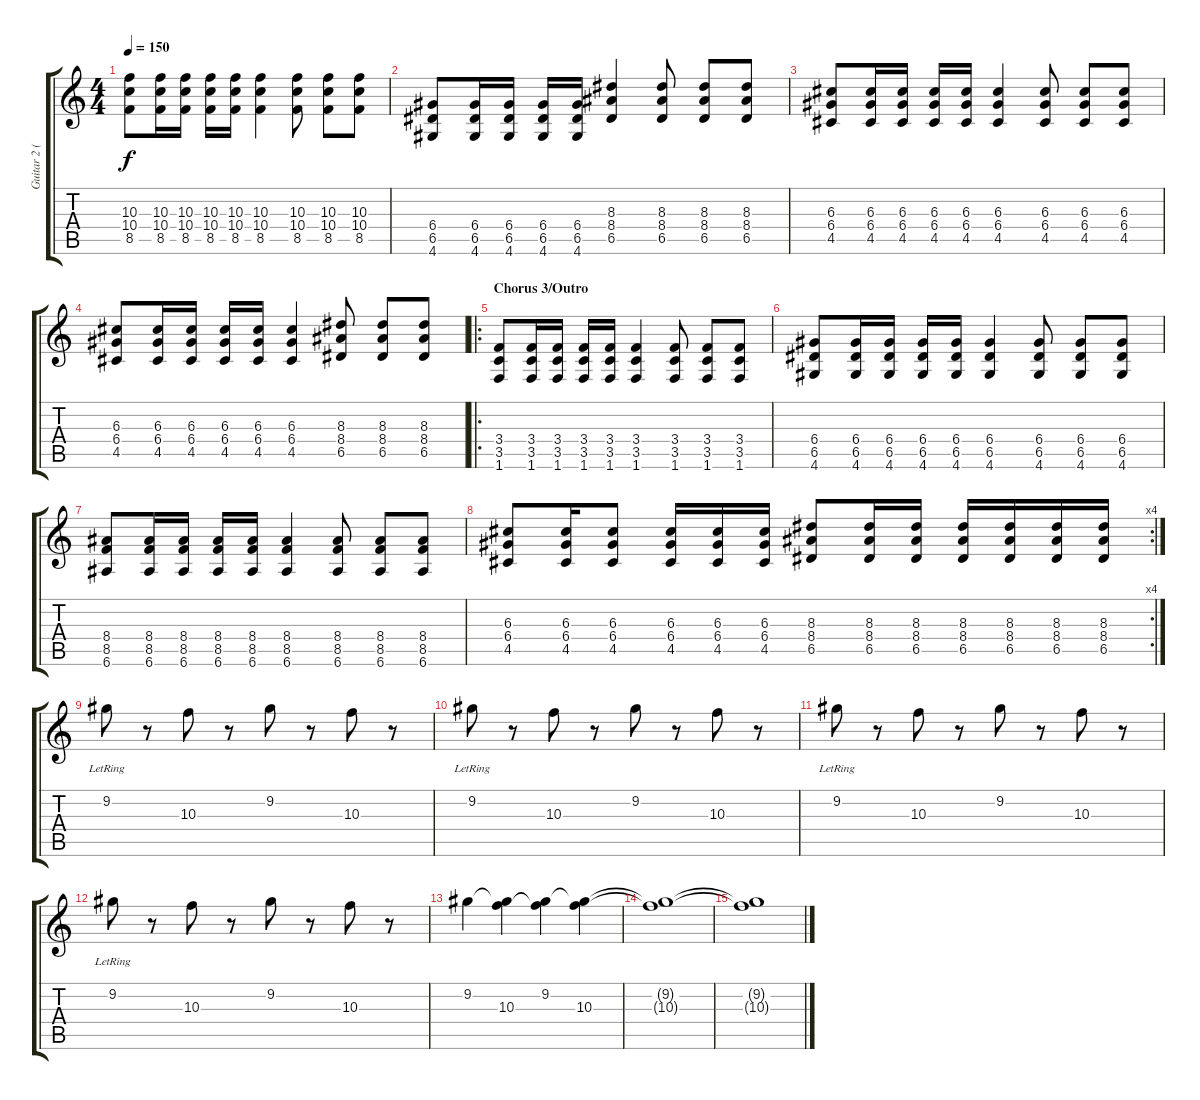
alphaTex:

\track ("Guitar 2 (Noodles)" "Guitar 2 (") {instrument overdrivenguitar}
\staff {score tabs}
\tuning (E4 B3 G3 D3 A2 E2) {hide}
\ts (4 4)
\tempo 150
\clef g2
\ks c
(10.3 10.4 8.5).8{dy f} (10.3 10.4 8.5).16 (10.3 10.4 8.5).16 (10.3 10.4 8.5).16 (10.3 10.4 8.5).16 (10.3 10.4 8.5).4 (10.3 10.4 8.5).8 (10.3 10.4 8.5).8 (10.3 10.4 8.5).8 |
(6.4 6.5 4.6).8 (6.4 6.5 4.6).16 (6.4 6.5 4.6).16 (6.4 6.5 4.6).16 (6.4 6.5 4.6).16 (8.3 8.4 6.5).4 (8.3 8.4 6.5).8 (8.3 8.4 6.5).8 (8.3 8.4 6.5).8 |
(6.3 6.4 4.5).8 (6.3 6.4 4.5).16 (6.3 6.4 4.5).16 (6.3 6.4 4.5).16 (6.3 6.4 4.5).16 (6.3 6.4 4.5).4 (6.3 6.4 4.5).8 (6.3 6.4 4.5).8 (6.3 6.4 4.5).8 |
(6.3 6.4 4.5).8 (6.3 6.4 4.5).16 (6.3 6.4 4.5).16 (6.3 6.4 4.5).16 (6.3 6.4 4.5).16 (6.3 6.4 4.5).4 (8.3 8.4 6.5).8 (8.3 8.4 6.5).8 (8.3 8.4 6.5).8 |
\ro
\section ("" "Chorus 3/Outro")
(3.4 3.5 1.6).8 (3.4 3.5 1.6).16 (3.4 3.5 1.6).16 (3.4 3.5 1.6).16 (3.4 3.5 1.6).16 (3.4 3.5 1.6).4 (3.4 3.5 1.6).8 (3.4 3.5 1.6).8 (3.4 3.5 1.6).8 |
(6.4 6.5 4.6).8 (6.4 6.5 4.6).16 (6.4 6.5 4.6).16 (6.4 6.5 4.6).16 (6.4 6.5 4.6).16 (6.4 6.5 4.6).4 (6.4 6.5 4.6).8 (6.4 6.5 4.6).8 (6.4 6.5 4.6).8 |
(8.4 8.5 6.6).8 (8.4 8.5 6.6).16 (8.4 8.5 6.6).16 (8.4 8.5 6.6).16 (8.4 8.5 6.6).16 (8.4 8.5 6.6).4 (8.4 8.5 6.6).8 (8.4 8.5 6.6).8 (8.4 8.5 6.6).8 |
\rc 4
(6.3 6.4 4.5).8 (6.3 6.4 4.5).16 (6.3 6.4 4.5).8 (6.3 6.4 4.5).16 (6.3 6.4 4.5).16 (6.3 6.4 4.5).16 (8.3 8.4 6.5).8 (8.3 8.4 6.5).16 (8.3 8.4 6.5).16 (8.3 8.4 6.5).16 (8.3 8.4 6.5).16 (8.3 8.4 6.5).16 (8.3 8.4 6.5).16 |
9.2{lr}.8 r.8 10.3.8 r.8 9.2.8 r.8 10.3.8 r.8 |
9.2{lr}.8 r.8 10.3.8 r.8 9.2.8 r.8 10.3.8 r.8 |
9.2{lr}.8 r.8 10.3.8 r.8 9.2.8 r.8 10.3.8 r.8 |
9.2{lr}.8 r.8 10.3.8 r.8 9.2.8 r.8 10.3.8 r.8 |
9.2.4 (9.2{t} 10.3).4 (9.2 10.3{t}).4 (9.2{t} 10.3).4 |
(9.2{t} 10.3{t}).1 |
(9.2{t} 10.3{t}).1
